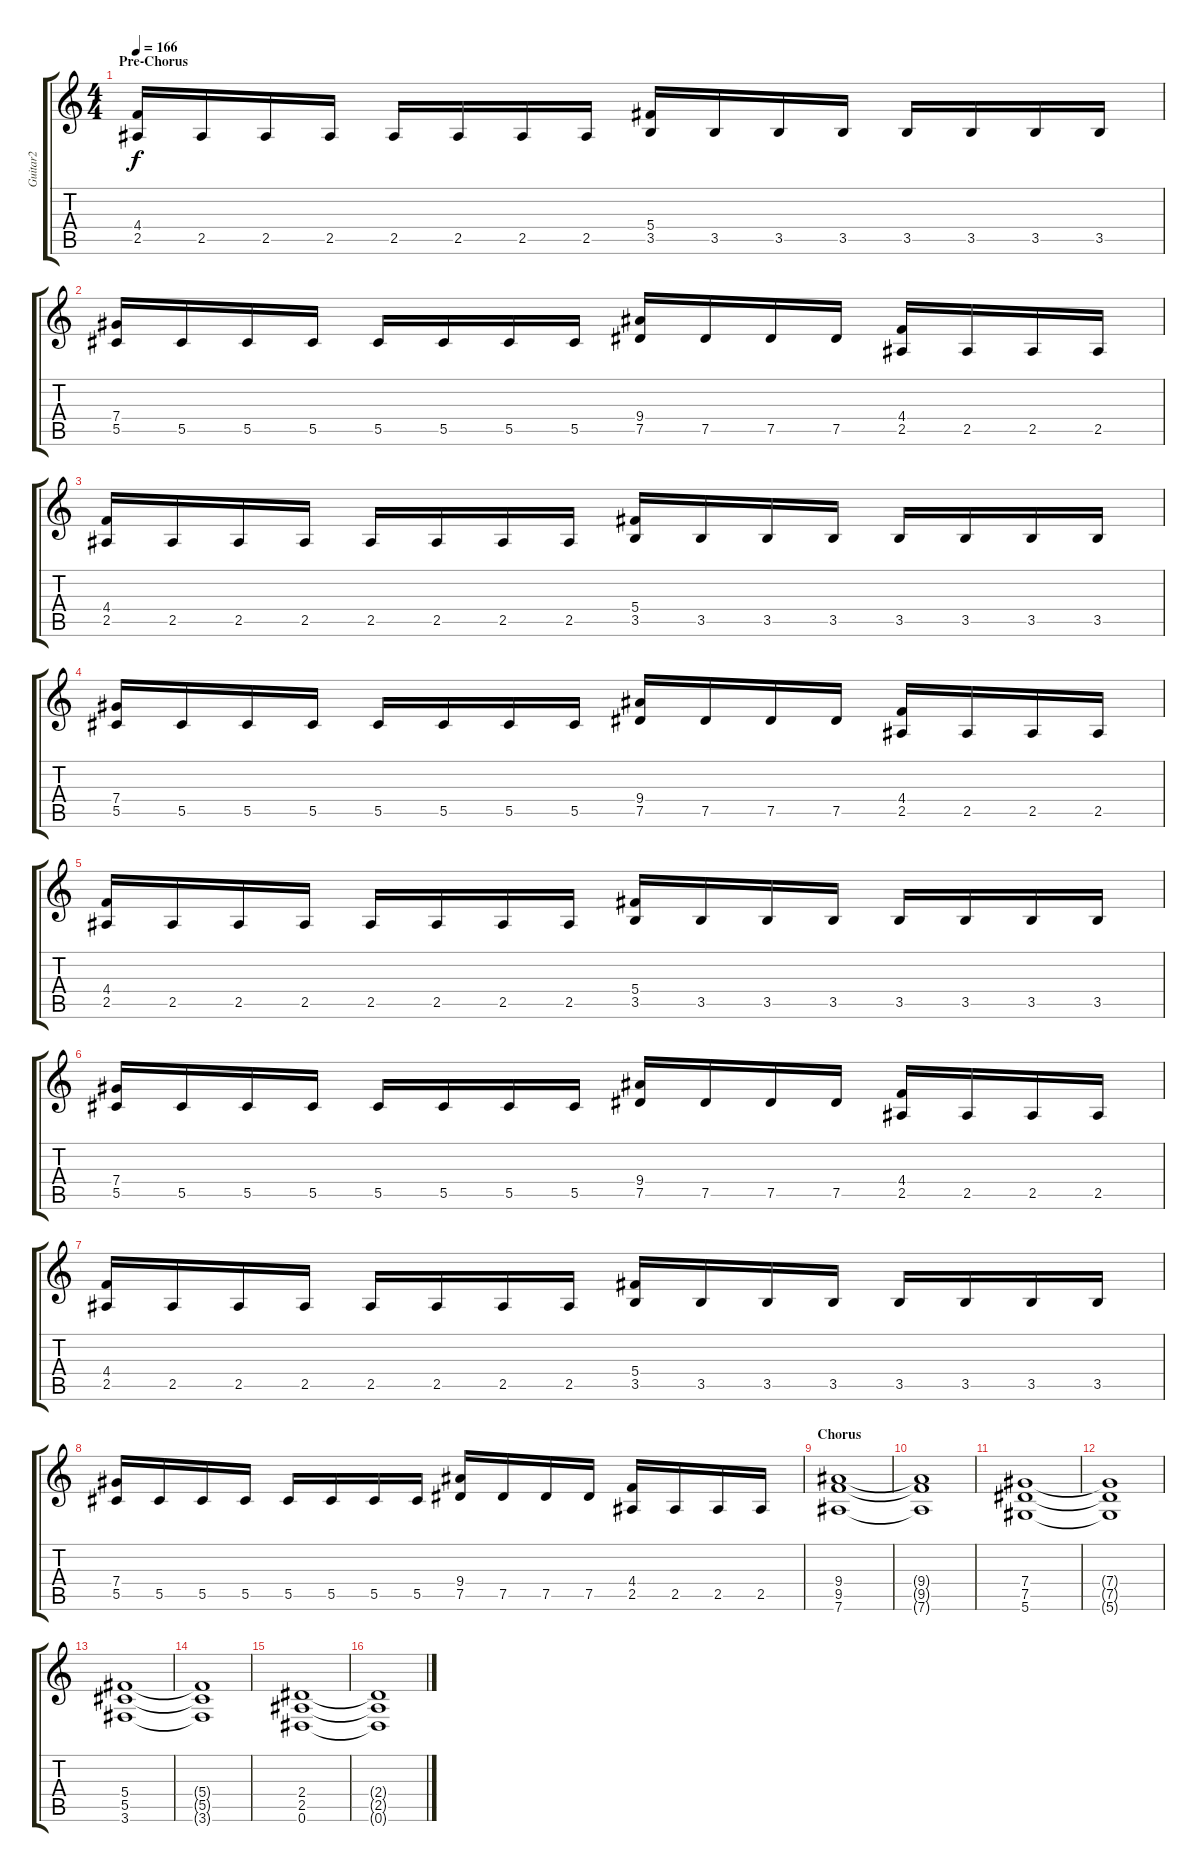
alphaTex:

\track ("Guitar2" "Guitar2") {instrument distortionguitar}
\staff {score tabs}
\tuning (Eb4 Bb3 Gb3 Db3 Ab2 Eb2) {hide}
\ts (4 4)
\section ("" "Pre-Chorus")
\tempo 166
\clef g2
\ks c
(4.4 2.5).16{dy f volume 16} 2.5.16 2.5.16 2.5.16 2.5.16 2.5.16 2.5.16 2.5.16 (5.4 3.5).16 3.5.16 3.5.16 3.5.16 3.5.16 3.5.16 3.5.16 3.5.16 |
(7.4 5.5).16 5.5.16 5.5.16 5.5.16 5.5.16 5.5.16 5.5.16 5.5.16 (9.4 7.5).16 7.5.16 7.5.16 7.5.16 (4.4 2.5).16 2.5.16 2.5.16 2.5.16 |
(4.4 2.5).16 2.5.16 2.5.16 2.5.16 2.5.16 2.5.16 2.5.16 2.5.16 (5.4 3.5).16 3.5.16 3.5.16 3.5.16 3.5.16 3.5.16 3.5.16 3.5.16 |
(7.4 5.5).16 5.5.16 5.5.16 5.5.16 5.5.16 5.5.16 5.5.16 5.5.16 (9.4 7.5).16 7.5.16 7.5.16 7.5.16 (4.4 2.5).16 2.5.16 2.5.16 2.5.16 |
(4.4 2.5).16 2.5.16 2.5.16 2.5.16 2.5.16 2.5.16 2.5.16 2.5.16 (5.4 3.5).16 3.5.16 3.5.16 3.5.16 3.5.16 3.5.16 3.5.16 3.5.16 |
(7.4 5.5).16 5.5.16 5.5.16 5.5.16 5.5.16 5.5.16 5.5.16 5.5.16 (9.4 7.5).16 7.5.16 7.5.16 7.5.16 (4.4 2.5).16 2.5.16 2.5.16 2.5.16 |
(4.4 2.5).16 2.5.16 2.5.16 2.5.16 2.5.16 2.5.16 2.5.16 2.5.16 (5.4 3.5).16 3.5.16 3.5.16 3.5.16 3.5.16 3.5.16 3.5.16 3.5.16 |
(7.4 5.5).16 5.5.16 5.5.16 5.5.16 5.5.16 5.5.16 5.5.16 5.5.16 (9.4 7.5).16 7.5.16 7.5.16 7.5.16 (4.4 2.5).16 2.5.16 2.5.16 2.5.16 |
\section ("" "Chorus")
(9.4 9.5 7.6).1{volume 13} |
(9.4{t} 9.5{t} 7.6{t}).1 |
(7.4 7.5 5.6).1 |
(7.4{t} 7.5{t} 5.6{t}).1 |
(5.4 5.5 3.6).1 |
(5.4{t} 5.5{t} 3.6{t}).1 |
(2.4 2.5 0.6).1 |
(2.4{t} 2.5{t} 0.6{t}).1
